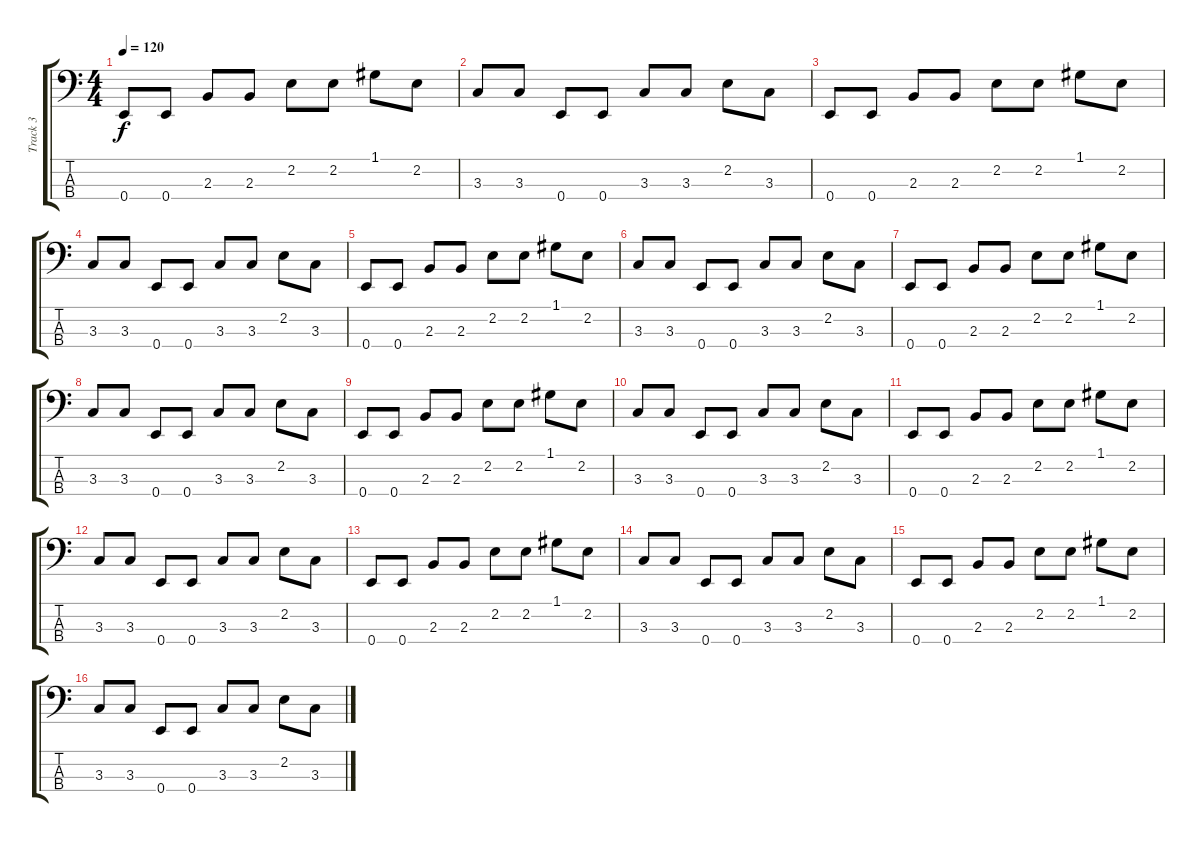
\track ("Track 3" "Track 3") {instrument electricbassfinger}
\staff {score tabs}
\tuning (G2 D2 A1 E1) {hide}
\ts (4 4)
\tempo 120
\clef f4
\ks c
0.4.8{dy f} 0.4.8 2.3.8 2.3.8 2.2.8 2.2.8 1.1.8 2.2.8 |
3.3.8 3.3.8 0.4.8 0.4.8 3.3.8 3.3.8 2.2.8 3.3.8 |
0.4.8 0.4.8 2.3.8 2.3.8 2.2.8 2.2.8 1.1.8 2.2.8 |
3.3.8 3.3.8 0.4.8 0.4.8 3.3.8 3.3.8 2.2.8 3.3.8 |
0.4.8 0.4.8 2.3.8 2.3.8 2.2.8 2.2.8 1.1.8 2.2.8 |
3.3.8 3.3.8 0.4.8 0.4.8 3.3.8 3.3.8 2.2.8 3.3.8 |
0.4.8 0.4.8 2.3.8 2.3.8 2.2.8 2.2.8 1.1.8 2.2.8 |
3.3.8 3.3.8 0.4.8 0.4.8 3.3.8 3.3.8 2.2.8 3.3.8 |
0.4.8 0.4.8 2.3.8 2.3.8 2.2.8 2.2.8 1.1.8 2.2.8 |
3.3.8 3.3.8 0.4.8 0.4.8 3.3.8 3.3.8 2.2.8 3.3.8 |
0.4.8 0.4.8 2.3.8 2.3.8 2.2.8 2.2.8 1.1.8 2.2.8 |
3.3.8 3.3.8 0.4.8 0.4.8 3.3.8 3.3.8 2.2.8 3.3.8 |
0.4.8 0.4.8 2.3.8 2.3.8 2.2.8 2.2.8 1.1.8 2.2.8 |
3.3.8 3.3.8 0.4.8 0.4.8 3.3.8 3.3.8 2.2.8 3.3.8 |
0.4.8 0.4.8 2.3.8 2.3.8 2.2.8 2.2.8 1.1.8 2.2.8 |
3.3.8 3.3.8 0.4.8 0.4.8 3.3.8 3.3.8 2.2.8 3.3.8
